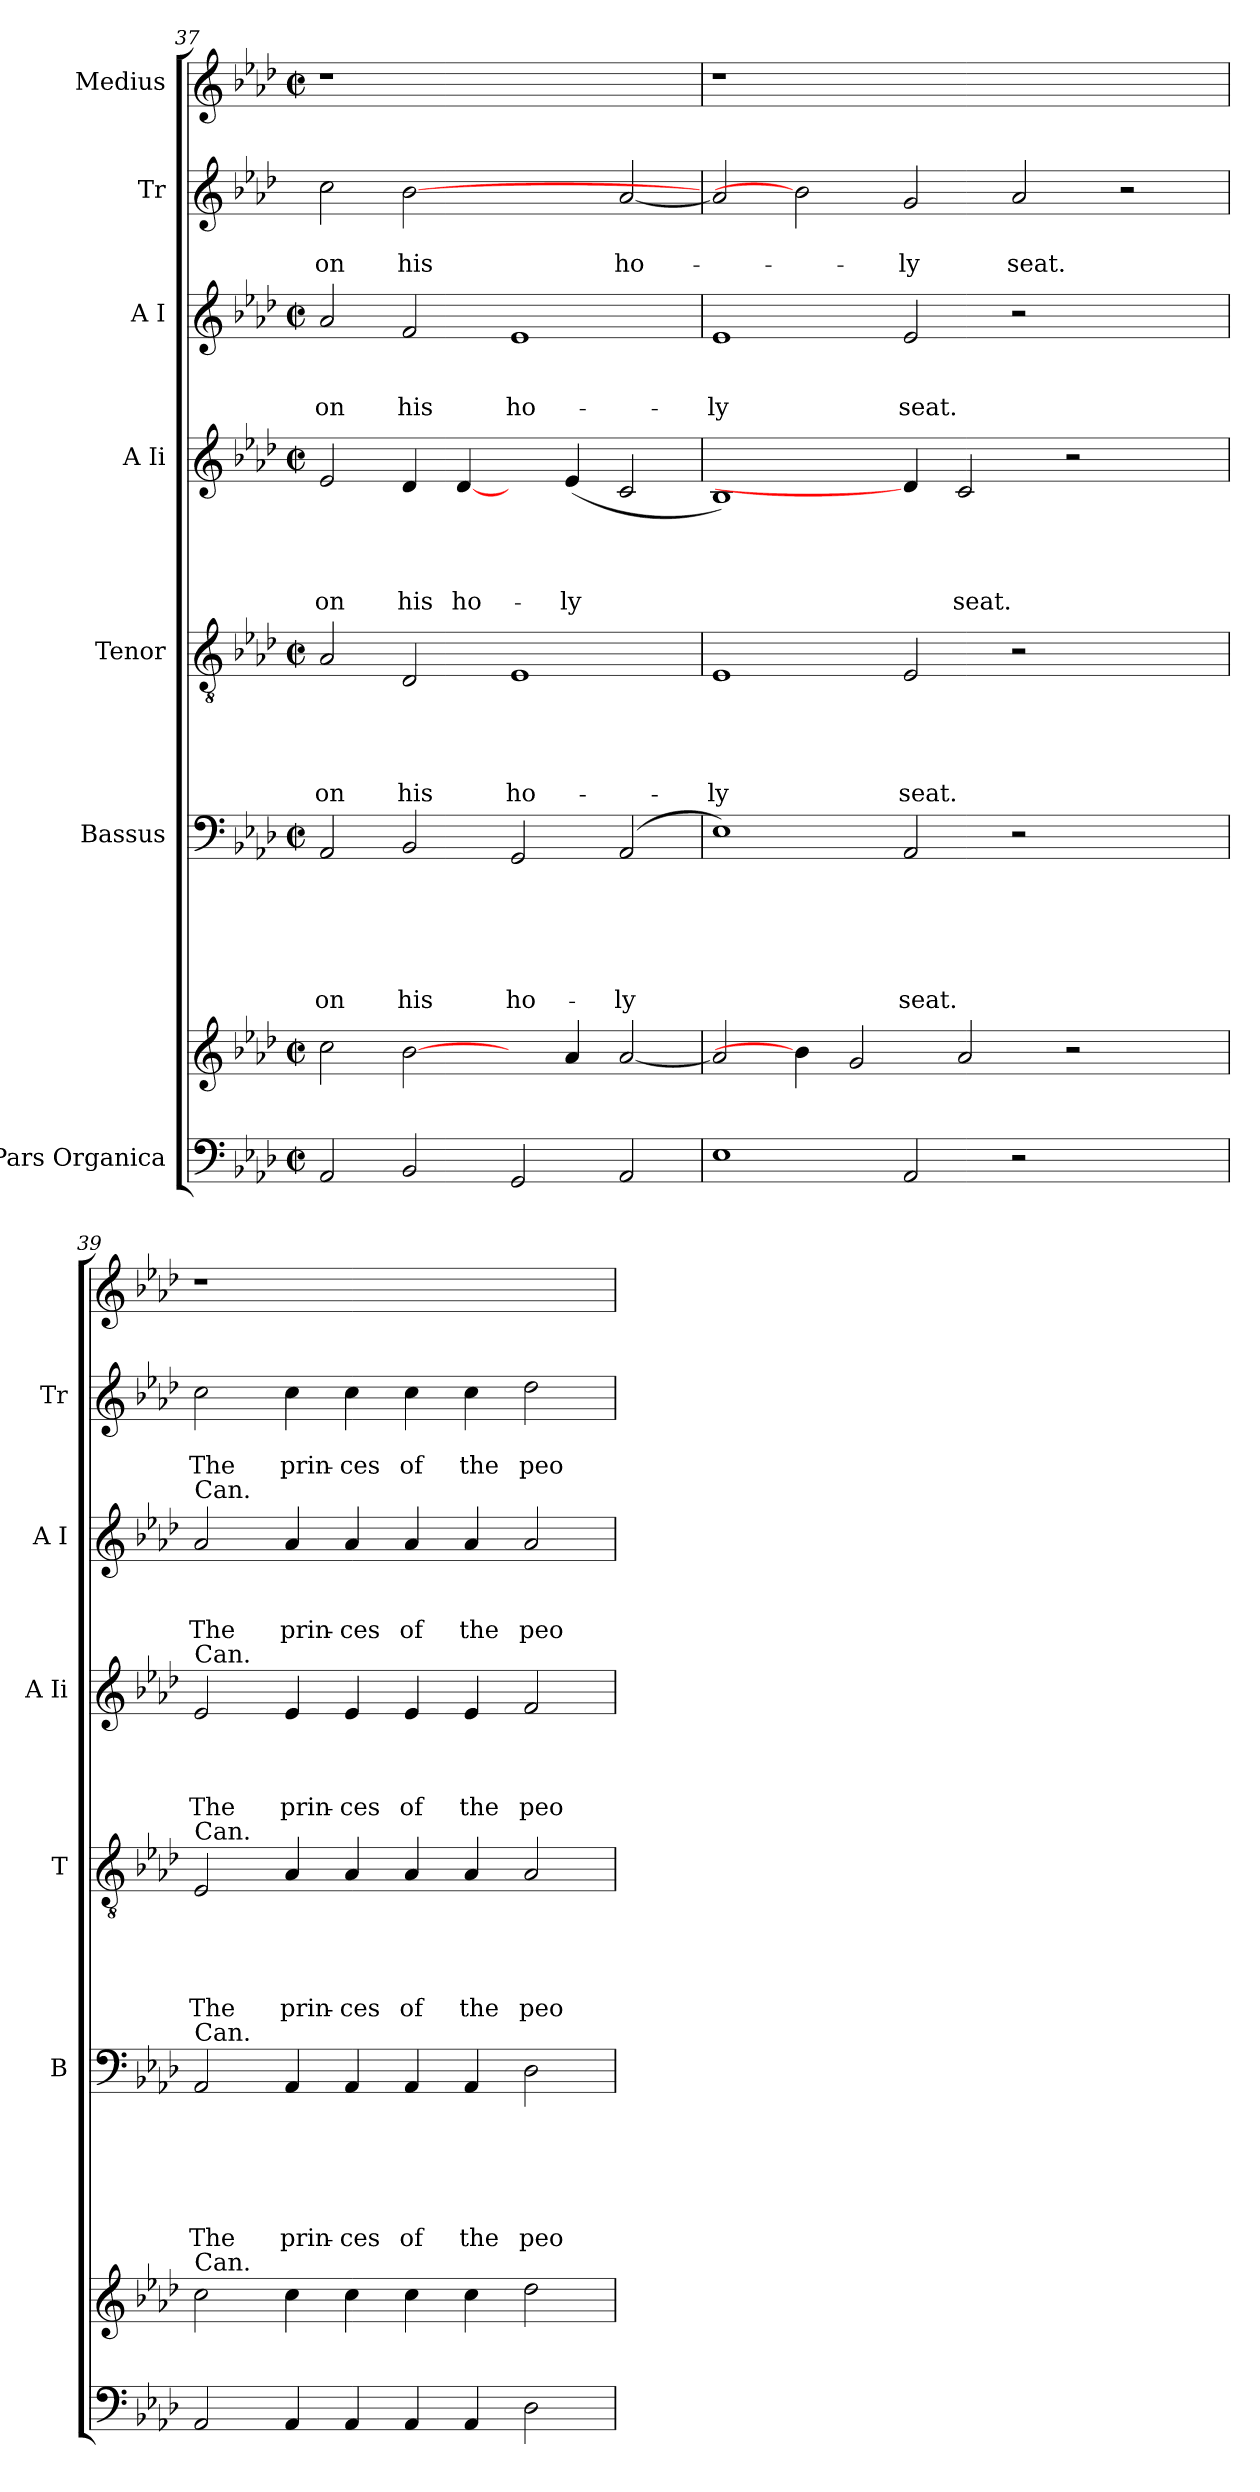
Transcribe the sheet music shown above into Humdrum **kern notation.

**kern	**kern	**kern	**text	**text	**text	**text	**text	**text	**kern	**text	**text	**text	**text	**text	**kern	**text	**text	**text	**text	**kern	**text	**text	**text	**kern	**text	**text	**kern
*part7	*part7	*part6	*part6	*part6	*part6	*part6	*part6	*part6	*part5	*part5	*part5	*part5	*part5	*part5	*part4	*part4	*part4	*part4	*part4	*part3	*part3	*part3	*part3	*part2	*part2	*part2	*part1
*staff8	*staff7	*staff6	*staff6	*staff6	*staff6	*staff6	*staff6	*staff6	*staff5	*staff5	*staff5	*staff5	*staff5	*staff5	*staff4	*staff4	*staff4	*staff4	*staff4	*staff3	*staff3	*staff3	*staff3	*staff2	*staff2	*staff2	*staff1
*I"Pars Organica	*	*I"Bassus	*	*	*	*	*	*	*I"Tenor	*	*	*	*	*	*I"A Ii	*	*	*	*	*I"A I	*	*	*	*I"Tr	*	*	*I"Medius
*	*	*I'B	*	*	*	*	*	*	*I'T	*	*	*	*	*	*I'A Ii	*	*	*	*	*I'A I	*	*	*	*I'Tr	*	*	*
*clefF4	*clefG2	*clefF4	*	*	*	*	*	*	*clefGv2	*	*	*	*	*	*clefG2	*	*	*	*	*clefG2	*	*	*	*clefG2	*	*	*clefG2
*k[b-e-a-d-]	*k[b-e-a-d-]	*k[b-e-a-d-]	*	*	*	*	*	*	*k[b-e-a-d-]	*	*	*	*	*	*k[b-e-a-d-]	*	*	*	*	*k[b-e-a-d-]	*	*	*	*k[b-e-a-d-]	*	*	*k[b-e-a-d-]
*A-:	*A-:	*A-:	*	*	*	*	*	*	*A-:	*	*	*	*	*	*A-:	*	*	*	*	*A-:	*	*	*	*A-:	*	*	*A-:
*M2/2	*M2/2	*M2/2	*	*	*	*	*	*	*M2/2	*	*	*	*	*	*M2/2	*	*	*	*	*M2/2	*	*	*	*	*	*	*M2/2
*met(c|)	*met(c|)	*met(c|)	*	*	*	*	*	*	*met(c|)	*	*	*	*	*	*met(c|)	*	*	*	*	*met(c|)	*	*	*	*	*	*	*met(c|)
=37	=37	=37	=37	=37	=37	=37	=37	=37	=37	=37	=37	=37	=37	=37	=37	=37	=37	=37	=37	=37	=37	=37	=37	=37	=37	=37	=37
!	!	!	!	!	!	!	!	!LO:LY:b	!	!	!	!	!	!LO:LY:b	!	!	!	!	!LO:LY:b	!	!	!	!LO:LY:b	!	!	!LO:LY:b	!
2AA-/	2cc\	2AA-/	.	.	.	.	.	-on	2A-/	.	.	.	.	-on	2e-/	.	.	.	-on	2a-/	.	.	-on	2cc\	.	-on	1r
!	!	!	!	!	!	!	!	!LO:LY:b	!	!	!	!	!	!LO:LY:b	!	!	!	!	!LO:LY:b	!	!	!	!LO:LY:b	!	!	!LO:LY:b	!
2BB-/	[2b-\	2BB-/	.	.	.	.	.	his	2D-/	.	.	.	.	his	4d-/	.	.	.	his	2f/	.	.	his	[2b-	.	his	.
!	!	!	!	!	!	!	!	!	!	!	!	!	!	!	!	!	!	!	!LO:LY:b	!	!	!	!	!	!	!	!
.	.	.	.	.	.	.	.	.	.	.	.	.	.	.	[4d-/	.	.	.	ho-	.	.	.	.	.	.	.	.
!	!	!	!	!	!	!	!	!LO:LY:b	!	!	!	!	!	!LO:LY:b	!	!	!	!	!	!	!	!	!LO:LY:b	!	!	!	!
2GG/	4ryy	2GG/	.	.	.	.	.	ho-	1E-	.	.	.	.	ho-	4ryy	.	.	.	.	1e-	.	.	ho-	2ryy	.	.	1ryy
!	!	!	!	!	!	!	!	!	!	!	!	!	!	!	!	!	!	!	!LO:LY:b	!	!	!	!	!	!	!	!
.	4a-/	.	.	.	.	.	.	.	.	.	.	.	.	.	(<4e-/	.	.	.	-ly	.	.	.	.	.	.	.	.
!	!	!	!	!	!	!	!	!LO:LY:b	!	!	!	!	!	!	!	!	!	!	!	!	!	!	!	!	!	!LO:LY:b	!
2AA-/	[<2a-/	(2AA-/	.	.	.	.	.	-ly	.	.	.	.	.	.	2c/	.	.	.	.	.	.	.	.	[<2a-/	.	ho-	.
=38	=38	=38	=38	=38	=38	=38	=38	=38	=38	=38	=38	=38	=38	=38	=38	=38	=38	=38	=38	=38	=38	=38	=38	=38	=38	=38	=38
!	!	!	!	!	!	!	!	!	!	!	!	!	!	!LO:LY:b	!	!	!	!	!	!	!	!	!LO:LY:b	!	!	!	!
1E-	2a-/]	1E-)	.	.	.	.	.	.	1E-	.	.	.	.	-ly	1B-)	.	.	.	.	1e-	.	.	-ly	2a-/]	.	.	1r
.	4b-\]	.	.	.	.	.	.	.	.	.	.	.	.	.	.	.	.	.	.	.	.	.	.	2b-]	.	.	.
.	2g/	.	.	.	.	.	.	.	.	.	.	.	.	.	.	.	.	.	.	.	.	.	.	.	.	.	.
!	!	!	!	!	!	!	!	!LO:LY:b	!	!	!	!	!	!LO:LY:b	!	!	!	!	!	!	!	!	!LO:LY:b	!	!	!LO:LY:b	!
2AA-/	.	2AA-/	.	.	.	.	.	seat.	2E-/	.	.	.	.	seat.	4d-/]	.	.	.	.	2e-/	.	.	seat.	2g/	.	-ly	1.ryy
!	!	!	!	!	!	!	!	!	!	!	!	!	!	!	!	!	!	!	!LO:LY:b	!	!	!	!	!	!	!	!
.	2a-/	.	.	.	.	.	.	.	.	.	.	.	.	.	2c/	.	.	.	seat.	.	.	.	.	.	.	.	.
!	!	!	!	!	!	!	!	!	!	!	!	!	!	!	!	!	!	!	!	!	!	!	!	!	!	!LO:LY:b	!
2r	.	2r	.	.	.	.	.	.	2r	.	.	.	.	.	.	.	.	.	.	2r	.	.	.	2a-/	.	seat.	.
.	2r	.	.	.	.	.	.	.	.	.	.	.	.	.	2r	.	.	.	.	.	.	.	.	.	.	.	.
2ryy	.	2ryy	.	.	.	.	.	.	2ryy	.	.	.	.	.	.	.	.	.	.	2ryy	.	.	.	2r	.	.	.
.	4ryy	.	.	.	.	.	.	.	.	.	.	.	.	.	4ryy	.	.	.	.	.	.	.	.	.	.	.	.
=39	=39	=39	=39	=39	=39	=39	=39	=39	=39	=39	=39	=39	=39	=39	=39	=39	=39	=39	=39	=39	=39	=39	=39	=39	=39	=39	=39
!	!	!	!	!	!	!	!	!	!	!	!	!	!	!	!	!	!	!	!	!LO:TX:a:t=Can.	!	!	!	!	!	!	!
!	!	!	!	!	!	!	!	!	!	!	!	!	!	!	!LO:TX:a:t=Can.	!	!	!	!	!	!	!	!	!	!	!	!
!	!	!	!	!	!	!	!	!	!LO:TX:a:t=Can.	!	!	!	!	!	!	!	!	!	!	!	!	!	!	!	!	!	!
!	!	!LO:TX:a:t=Can.	!	!	!	!	!	!	!	!	!	!	!	!	!	!	!	!	!	!	!	!	!	!	!	!	!
!	!LO:TX:a:t=Can.	!	!	!	!	!	!	!	!	!	!	!	!	!	!	!	!	!	!	!	!	!	!	!	!	!	!
!	!	!	!	!	!	!	!	!LO:LY:b	!	!	!	!	!	!LO:LY:b	!	!	!	!	!LO:LY:b	!	!	!	!LO:LY:b	!	!	!LO:LY:b	!
2AA-/	2cc\	2AA-/	.	.	.	.	.	The	2E-/	.	.	.	.	The	2e-/	.	.	.	The	2a-/	.	.	The	2cc\	.	The	1r
!	!	!	!	!	!	!	!	!LO:LY:b	!	!	!	!	!	!LO:LY:b	!	!	!	!	!LO:LY:b	!	!	!	!LO:LY:b	!	!	!LO:LY:b	!
4AA-/	4cc\	4AA-/	.	.	.	.	.	prin-	4A-/	.	.	.	.	prin-	4e-/	.	.	.	prin-	4a-/	.	.	prin-	4cc\	.	prin-	.
!	!	!	!	!	!	!	!	!LO:LY:b:rj	!	!	!	!	!	!LO:LY:b:rj	!	!	!	!	!LO:LY:b:rj	!	!	!	!LO:LY:b:rj	!	!	!LO:LY:b:rj	!
4AA-/	4cc\	4AA-/	.	.	.	.	.	-ces	4A-/	.	.	.	.	-ces	4e-/	.	.	.	-ces	4a-/	.	.	-ces	4cc\	.	-ces	.
!	!	!	!	!	!	!	!	!LO:LY:b	!	!	!	!	!	!LO:LY:b	!	!	!	!	!LO:LY:b	!	!	!	!LO:LY:b	!	!	!LO:LY:b	!
4AA-/	4cc\	4AA-/	.	.	.	.	.	of	4A-/	.	.	.	.	of	4e-/	.	.	.	of	4a-/	.	.	of	4cc\	.	of	1ryy
!	!	!	!	!	!	!	!	!LO:LY:b	!	!	!	!	!	!LO:LY:b	!	!	!	!	!LO:LY:b	!	!	!	!LO:LY:b	!	!	!LO:LY:b	!
4AA-/	4cc\	4AA-/	.	.	.	.	.	the	4A-/	.	.	.	.	the	4e-/	.	.	.	the	4a-/	.	.	the	4cc\	.	the	.
!	!	!	!	!	!	!	!	!LO:LY:b	!	!	!	!	!	!LO:LY:b	!	!	!	!	!LO:LY:b	!	!	!	!LO:LY:b	!	!	!LO:LY:b	!
2D-\	2dd-\	2D-\	.	.	.	.	.	peo-	2A-/	.	.	.	.	peo-	2f/	.	.	.	peo-	2a-/	.	.	peo-	2dd-\	.	peo-	.
=	=	=	=	=	=	=	=	=	=	=	=	=	=	=	=	=	=	=	=	=	=	=	=	=	=	=	=
*-	*-	*-	*-	*-	*-	*-	*-	*-	*-	*-	*-	*-	*-	*-	*-	*-	*-	*-	*-	*-	*-	*-	*-	*-	*-	*-	*-
